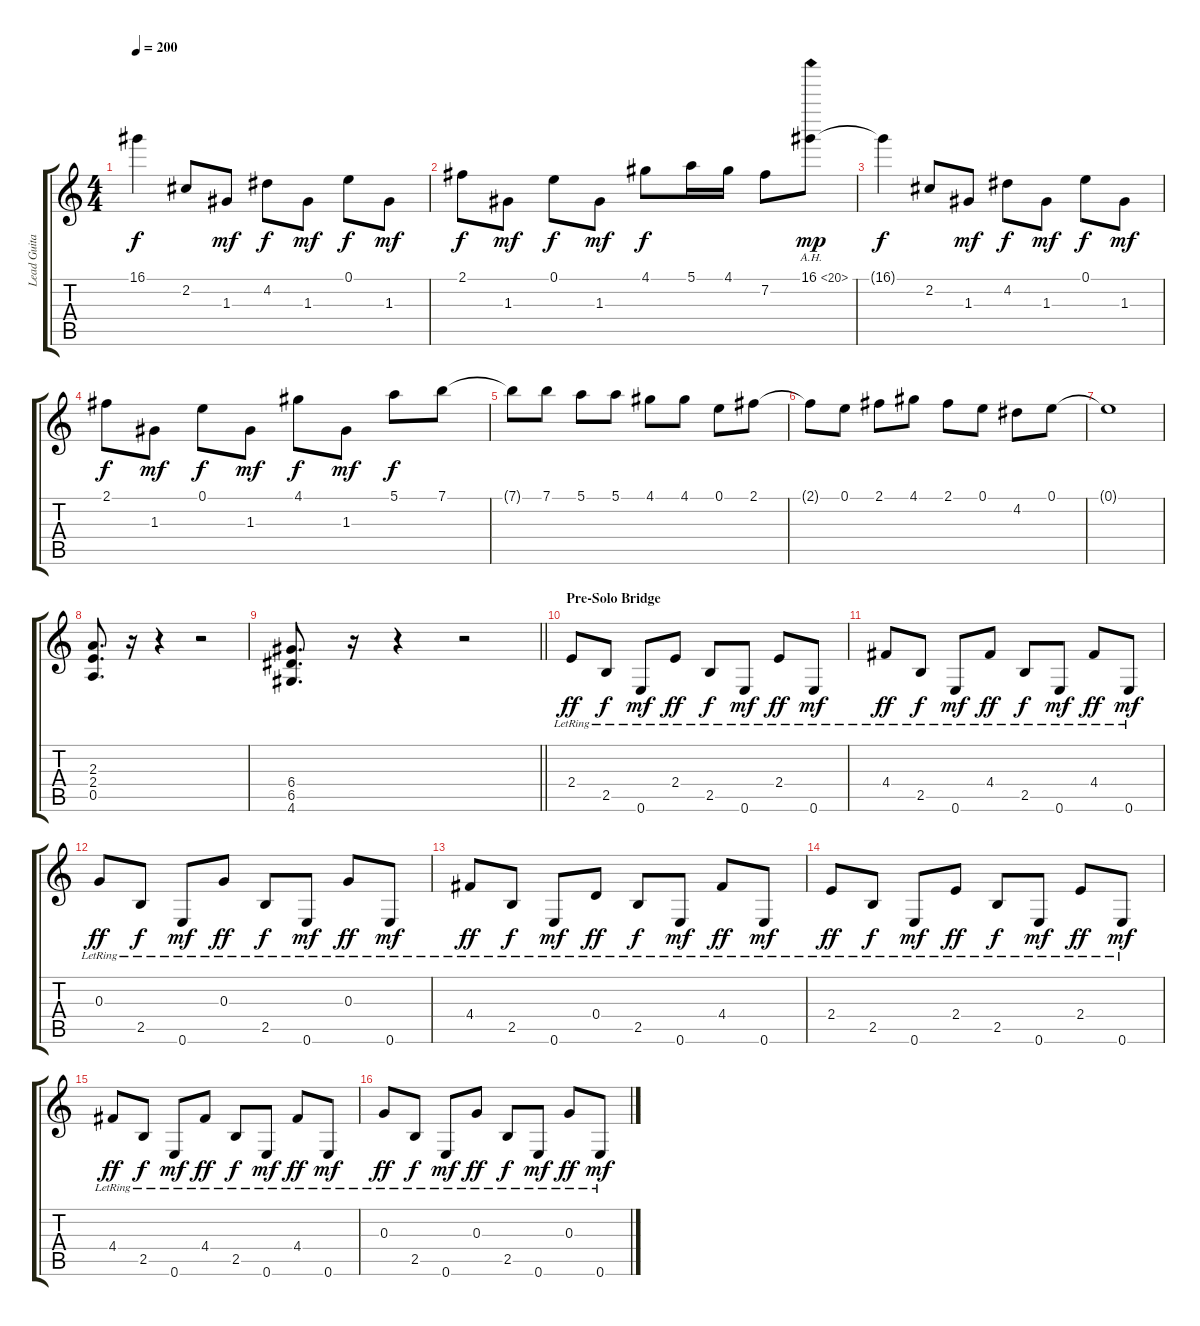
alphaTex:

\track ("Lead Guitar" "Lead Guita") {instrument distortionguitar}
\staff {score tabs}
\tuning (E4 B3 G3 D3 A2 E2) {hide}
\ts (4 4)
\tempo 200
\clef g2
\ks c
16.1{t}.4{dy f} 2.2.8 1.3.8{dy mf} 4.2.8{dy f} 1.3.8{dy mf} 0.1.8{dy f} 1.3.8{dy mf} |
2.1.8{dy f} 1.3.8{dy mf} 0.1.8{dy f} 1.3.8{dy mf} 4.1.8{dy f} 5.1.16 4.1.16 7.2.8 16.1{ah 4}.8{dy mp} |
16.1{t}.4{dy f} 2.2.8 1.3.8{dy mf} 4.2.8{dy f} 1.3.8{dy mf} 0.1.8{dy f} 1.3.8{dy mf} |
2.1.8{dy f} 1.3.8{dy mf} 0.1.8{dy f} 1.3.8{dy mf} 4.1.8{dy f} 1.3.8{dy mf} 5.1.8{dy f} 7.1.8 |
7.1{t}.8 7.1.8 5.1.8 5.1.8 4.1.8 4.1.8 0.1.8 2.1.8 |
2.1{t}.8 0.1.8 2.1.8 4.1.8 2.1.8 0.1.8 4.2.8 0.1.8 |
0.1{t}.1 |
(2.3 2.4 0.5).8{d} r.16 r.4 r.2 |
\barLineRight lightlight
(6.4 6.5 4.6).8{d} r.16 r.4 r.2 |
\section ("" "Pre-Solo Bridge")
2.4{lr}.8{dy ff instrument electricguitarclean} 2.5{lr}.8{dy f} 0.6{lr}.8{dy mf} 2.4{lr}.8{dy ff} 2.5{lr}.8{dy f} 0.6{lr}.8{dy mf} 2.4{lr}.8{dy ff} 0.6{lr}.8{dy mf} |
4.4{lr}.8{dy ff} 2.5{lr}.8{dy f} 0.6{lr}.8{dy mf} 4.4{lr}.8{dy ff} 2.5{lr}.8{dy f} 0.6{lr}.8{dy mf} 4.4{lr}.8{dy ff} 0.6{lr}.8{dy mf} |
0.3{lr}.8{dy ff} 2.5{lr}.8{dy f} 0.6{lr}.8{dy mf} 0.3{lr}.8{dy ff} 2.5{lr}.8{dy f} 0.6{lr}.8{dy mf} 0.3{lr}.8{dy ff} 0.6{lr}.8{dy mf} |
4.4{lr}.8{dy ff} 2.5{lr}.8{dy f} 0.6{lr}.8{dy mf} 0.4{lr}.8{dy ff} 2.5{lr}.8{dy f} 0.6{lr}.8{dy mf} 4.4{lr}.8{dy ff} 0.6{lr}.8{dy mf} |
2.4{lr}.8{dy ff} 2.5{lr}.8{dy f} 0.6{lr}.8{dy mf} 2.4{lr}.8{dy ff} 2.5{lr}.8{dy f} 0.6{lr}.8{dy mf} 2.4{lr}.8{dy ff} 0.6{lr}.8{dy mf} |
4.4{lr}.8{dy ff} 2.5{lr}.8{dy f} 0.6{lr}.8{dy mf} 4.4{lr}.8{dy ff} 2.5{lr}.8{dy f} 0.6{lr}.8{dy mf} 4.4{lr}.8{dy ff} 0.6{lr}.8{dy mf} |
0.3{lr}.8{dy ff} 2.5{lr}.8{dy f} 0.6{lr}.8{dy mf} 0.3{lr}.8{dy ff} 2.5{lr}.8{dy f} 0.6{lr}.8{dy mf} 0.3{lr}.8{dy ff} 0.6{lr}.8{dy mf}
